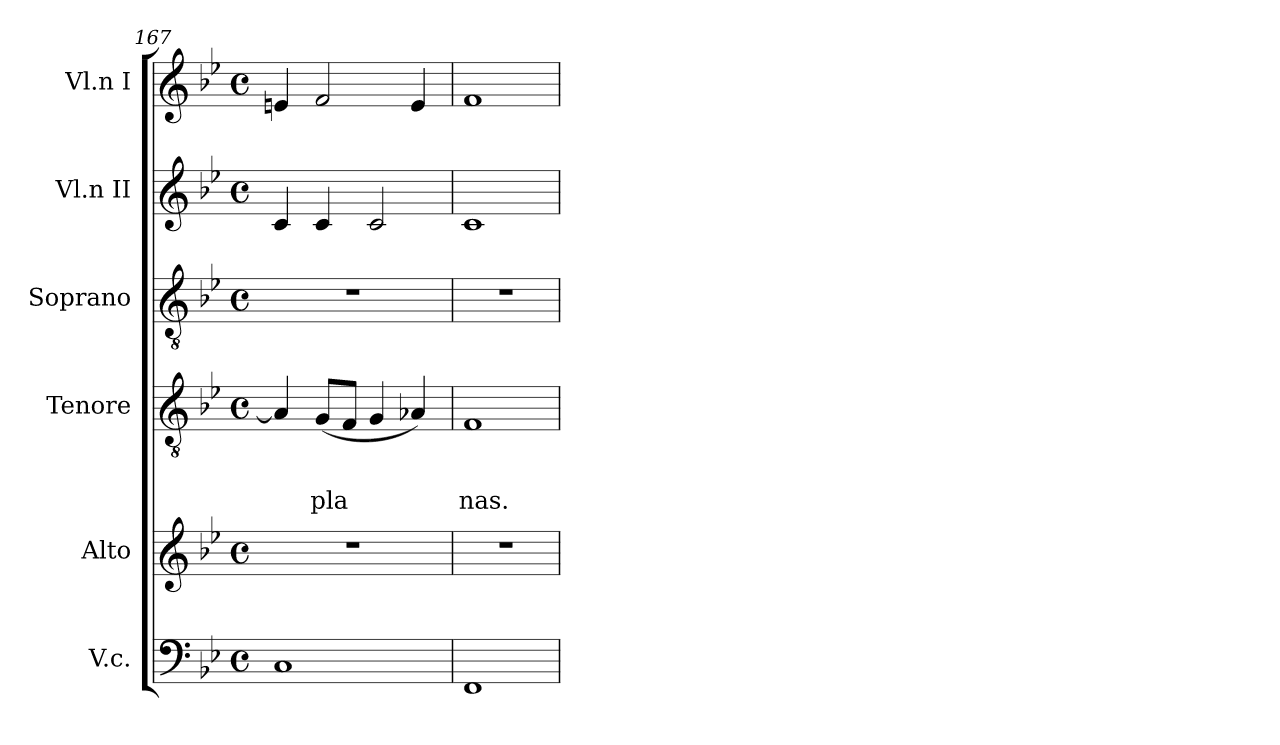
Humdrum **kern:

**kern	**kern	**kern	**text	**text	**text	**kern	**kern	**kern
*part6	*part5	*part4	*part4	*part4	*part4	*part3	*part2	*part1
*staff6	*staff5	*staff4	*staff4	*staff4	*staff4	*staff3	*staff2	*staff1
*I"V.c.	*I"Alto	*I"Tenore	*	*	*	*I"Soprano	*I"Vl.n II	*I"Vl.n I
*I'V.c.	*I'Alto	*I'Tenore	*	*	*	*I'Soprano	*I'Vl.n II	*I'Vl.n I
*clefF4	*clefG2	*clefGv2	*	*	*	*clefGv2	*clefG2	*clefG2
*k[b-e-]	*k[b-e-]	*k[b-e-]	*	*	*	*k[b-e-]	*k[b-e-]	*k[b-e-]
*B-:	*B-:	*B-:	*	*	*	*B-:	*B-:	*B-:
*M4/4	*M4/4	*M4/4	*	*	*	*M4/4	*M4/4	*M4/4
*met(c)	*met(c)	*met(c)	*	*	*	*met(c)	*met(c)	*met(c)
=167	=167	=167	=167	=167	=167	=167	=167	=167
1C	1r	4A-/]	.	.	.	1r	4c/	4en/
!	!	!	!	!	!LO:LY:b	!	!	!
.	.	(<8G/L	.	.	pla	.	4c/	2f/
.	.	8F/J	.	.	.	.	.	.
.	.	4G/	.	.	.	.	2c/	.
.	.	4A-X/)	.	.	.	.	.	4e/
=168	=168	=168	=168	=168	=168	=168	=168	=168
!	!	!	!	!	!LO:LY:b	!	!	!
1FF	1r	1F	.	.	nas.	1r	1c	1f
=	=	=	=	=	=	=	=	=
*-	*-	*-	*-	*-	*-	*-	*-	*-
